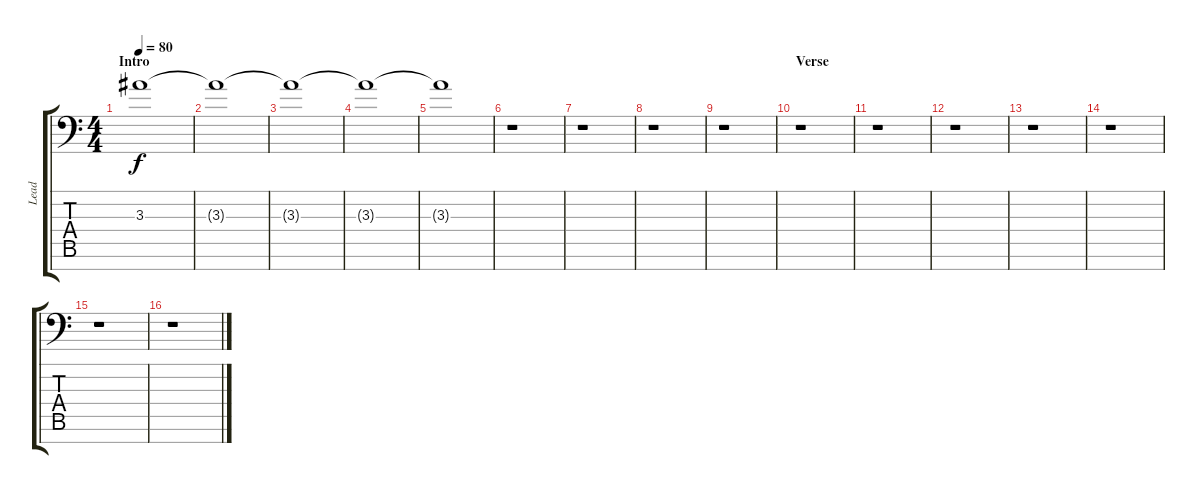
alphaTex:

\track ("Lead" "Lead") {instrument overdrivenguitar}
\staff {score tabs}
\tuning (E4 B3 G3 D3 A2 E2 A1) {hide}
\ts (4 4)
\section ("" "Intro")
\tempo 80
\clef f4
\ks c
3.3.1{dy f volume 10 instrument stringensemble1} |
3.3{t}.1 |
3.3{t}.1 |
3.3{t}.1 |
3.3{t}.1 |
r.1 |
r.1 |
r.1 |
r.1 |
\section ("" "Verse")
r.1 |
r.1 |
r.1 |
r.1 |
r.1 |
r.1 |
r.1
